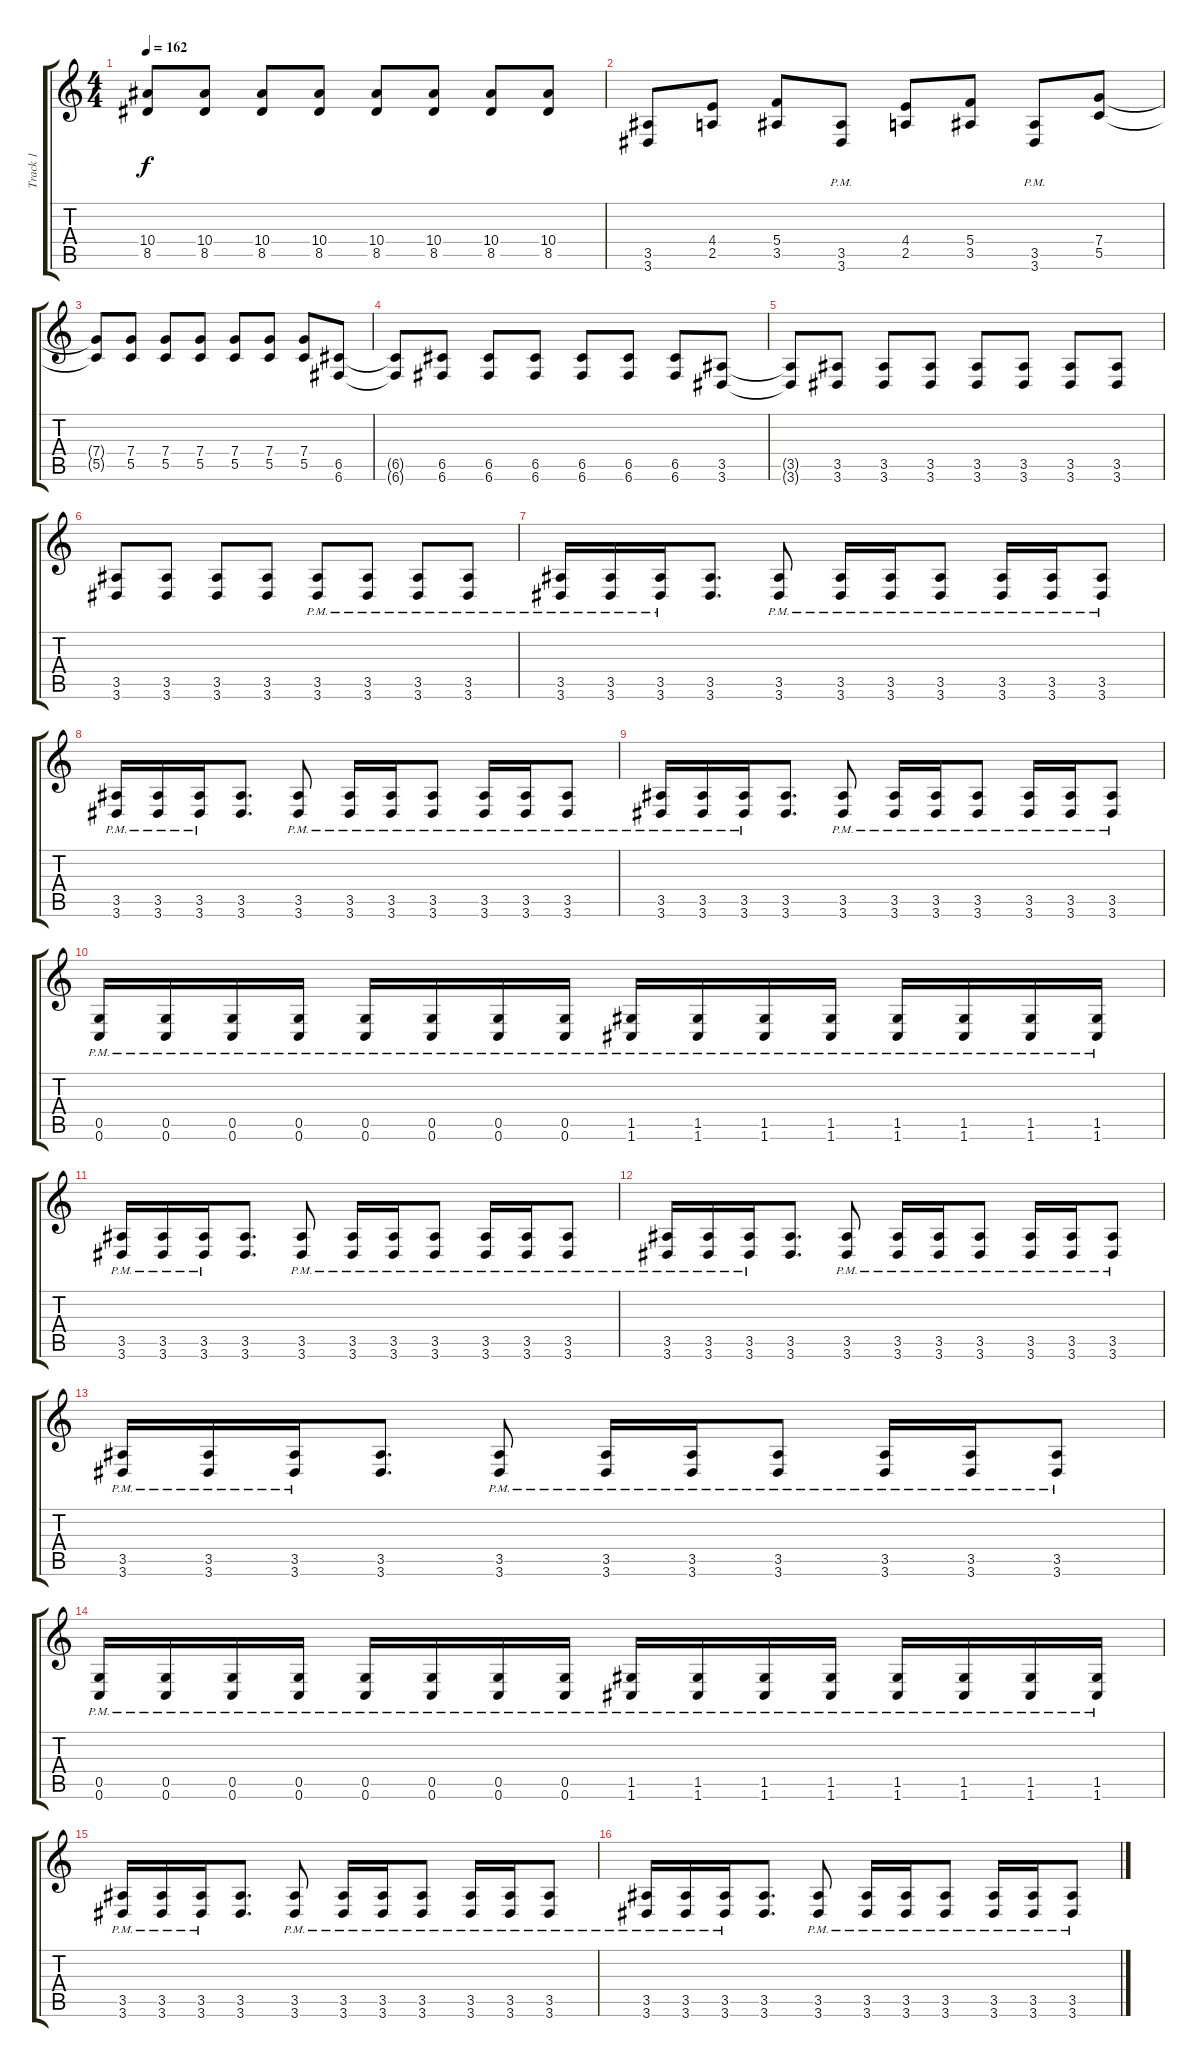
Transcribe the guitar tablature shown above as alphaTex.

\track ("Track 1" "Track 1") {instrument distortionguitar}
\staff {score tabs}
\tuning (D4 A3 F3 C3 G2 C2) {hide}
\ts (4 4)
\tempo 162
\clef g2
\ks c
(10.4{t} 8.5{t}).8{dy f} (10.4 8.5).8 (10.4 8.5).8 (10.4 8.5).8 (10.4 8.5).8 (10.4 8.5).8 (10.4 8.5).8 (10.4 8.5).8 |
(3.5 3.6).8 (4.4 2.5).8 (5.4 3.5).8 (3.5{pm} 3.6{pm}).8 (4.4 2.5).8 (5.4 3.5).8 (3.5{pm} 3.6{pm}).8 (7.4 5.5).8 |
(7.4{t} 5.5{t}).8 (7.4 5.5).8 (7.4 5.5).8 (7.4 5.5).8 (7.4 5.5).8 (7.4 5.5).8 (7.4 5.5).8 (6.5 6.6).8 |
(6.5{t} 6.6{t}).8 (6.5 6.6).8 (6.5 6.6).8 (6.5 6.6).8 (6.5 6.6).8 (6.5 6.6).8 (6.5 6.6).8 (3.5 3.6).8 |
(3.5{t} 3.6{t}).8 (3.5 3.6).8 (3.5 3.6).8 (3.5 3.6).8 (3.5 3.6).8 (3.5 3.6).8 (3.5 3.6).8 (3.5 3.6).8 |
(3.5 3.6).8 (3.5 3.6).8 (3.5 3.6).8 (3.5 3.6).8 (3.5{pm} 3.6{pm}).8 (3.5{pm} 3.6{pm}).8 (3.5{pm} 3.6{pm}).8 (3.5{pm} 3.6{pm}).8 |
(3.5{pm} 3.6{pm}).16 (3.5{pm} 3.6{pm}).16 (3.5{pm} 3.6{pm}).16 (3.5 3.6).8{d} (3.5{pm} 3.6{pm}).8 (3.5{pm} 3.6{pm}).16 (3.5{pm} 3.6{pm}).16 (3.5{pm} 3.6{pm}).8 (3.5{pm} 3.6{pm}).16 (3.5{pm} 3.6{pm}).16 (3.5{pm} 3.6{pm}).8 |
(3.5{pm} 3.6{pm}).16 (3.5{pm} 3.6{pm}).16 (3.5{pm} 3.6{pm}).16 (3.5 3.6).8{d} (3.5{pm} 3.6{pm}).8 (3.5{pm} 3.6{pm}).16 (3.5{pm} 3.6{pm}).16 (3.5{pm} 3.6{pm}).8 (3.5{pm} 3.6{pm}).16 (3.5{pm} 3.6{pm}).16 (3.5{pm} 3.6{pm}).8 |
(3.5{pm} 3.6{pm}).16 (3.5{pm} 3.6{pm}).16 (3.5{pm} 3.6{pm}).16 (3.5 3.6).8{d} (3.5{pm} 3.6{pm}).8 (3.5{pm} 3.6{pm}).16 (3.5{pm} 3.6{pm}).16 (3.5{pm} 3.6{pm}).8 (3.5{pm} 3.6{pm}).16 (3.5{pm} 3.6{pm}).16 (3.5{pm} 3.6{pm}).8 |
(0.5{pm} 0.6{pm}).16 (0.5{pm} 0.6{pm}).16 (0.5{pm} 0.6{pm}).16 (0.5{pm} 0.6{pm}).16 (0.5{pm} 0.6{pm}).16 (0.5{pm} 0.6{pm}).16 (0.5{pm} 0.6{pm}).16 (0.5{pm} 0.6{pm}).16 (1.5{pm} 1.6{pm}).16 (1.5{pm} 1.6{pm}).16 (1.5{pm} 1.6{pm}).16 (1.5{pm} 1.6{pm}).16 (1.5{pm} 1.6{pm}).16 (1.5{pm} 1.6{pm}).16 (1.5{pm} 1.6{pm}).16 (1.5{pm} 1.6{pm}).16 |
(3.5{pm} 3.6{pm}).16 (3.5{pm} 3.6{pm}).16 (3.5{pm} 3.6{pm}).16 (3.5 3.6).8{d} (3.5{pm} 3.6{pm}).8 (3.5{pm} 3.6{pm}).16 (3.5{pm} 3.6{pm}).16 (3.5{pm} 3.6{pm}).8 (3.5{pm} 3.6{pm}).16 (3.5{pm} 3.6{pm}).16 (3.5{pm} 3.6{pm}).8 |
(3.5{pm} 3.6{pm}).16 (3.5{pm} 3.6{pm}).16 (3.5{pm} 3.6{pm}).16 (3.5 3.6).8{d} (3.5{pm} 3.6{pm}).8 (3.5{pm} 3.6{pm}).16 (3.5{pm} 3.6{pm}).16 (3.5{pm} 3.6{pm}).8 (3.5{pm} 3.6{pm}).16 (3.5{pm} 3.6{pm}).16 (3.5{pm} 3.6{pm}).8 |
(3.5{pm} 3.6{pm}).16 (3.5{pm} 3.6{pm}).16 (3.5{pm} 3.6{pm}).16 (3.5 3.6).8{d} (3.5{pm} 3.6{pm}).8 (3.5{pm} 3.6{pm}).16 (3.5{pm} 3.6{pm}).16 (3.5{pm} 3.6{pm}).8 (3.5{pm} 3.6{pm}).16 (3.5{pm} 3.6{pm}).16 (3.5{pm} 3.6{pm}).8 |
(0.5{pm} 0.6{pm}).16 (0.5{pm} 0.6{pm}).16 (0.5{pm} 0.6{pm}).16 (0.5{pm} 0.6{pm}).16 (0.5{pm} 0.6{pm}).16 (0.5{pm} 0.6{pm}).16 (0.5{pm} 0.6{pm}).16 (0.5{pm} 0.6{pm}).16 (1.5{pm} 1.6{pm}).16 (1.5{pm} 1.6{pm}).16 (1.5{pm} 1.6{pm}).16 (1.5{pm} 1.6{pm}).16 (1.5{pm} 1.6{pm}).16 (1.5{pm} 1.6{pm}).16 (1.5{pm} 1.6{pm}).16 (1.5{pm} 1.6{pm}).16 |
(3.5{pm} 3.6{pm}).16 (3.5{pm} 3.6{pm}).16 (3.5{pm} 3.6{pm}).16 (3.5 3.6).8{d} (3.5{pm} 3.6{pm}).8 (3.5{pm} 3.6{pm}).16 (3.5{pm} 3.6{pm}).16 (3.5{pm} 3.6{pm}).8 (3.5{pm} 3.6{pm}).16 (3.5{pm} 3.6{pm}).16 (3.5{pm} 3.6{pm}).8 |
(3.5{pm} 3.6{pm}).16 (3.5{pm} 3.6{pm}).16 (3.5{pm} 3.6{pm}).16 (3.5 3.6).8{d} (3.5{pm} 3.6{pm}).8 (3.5{pm} 3.6{pm}).16 (3.5{pm} 3.6{pm}).16 (3.5{pm} 3.6{pm}).8 (3.5{pm} 3.6{pm}).16 (3.5{pm} 3.6{pm}).16 (3.5{pm} 3.6{pm}).8
